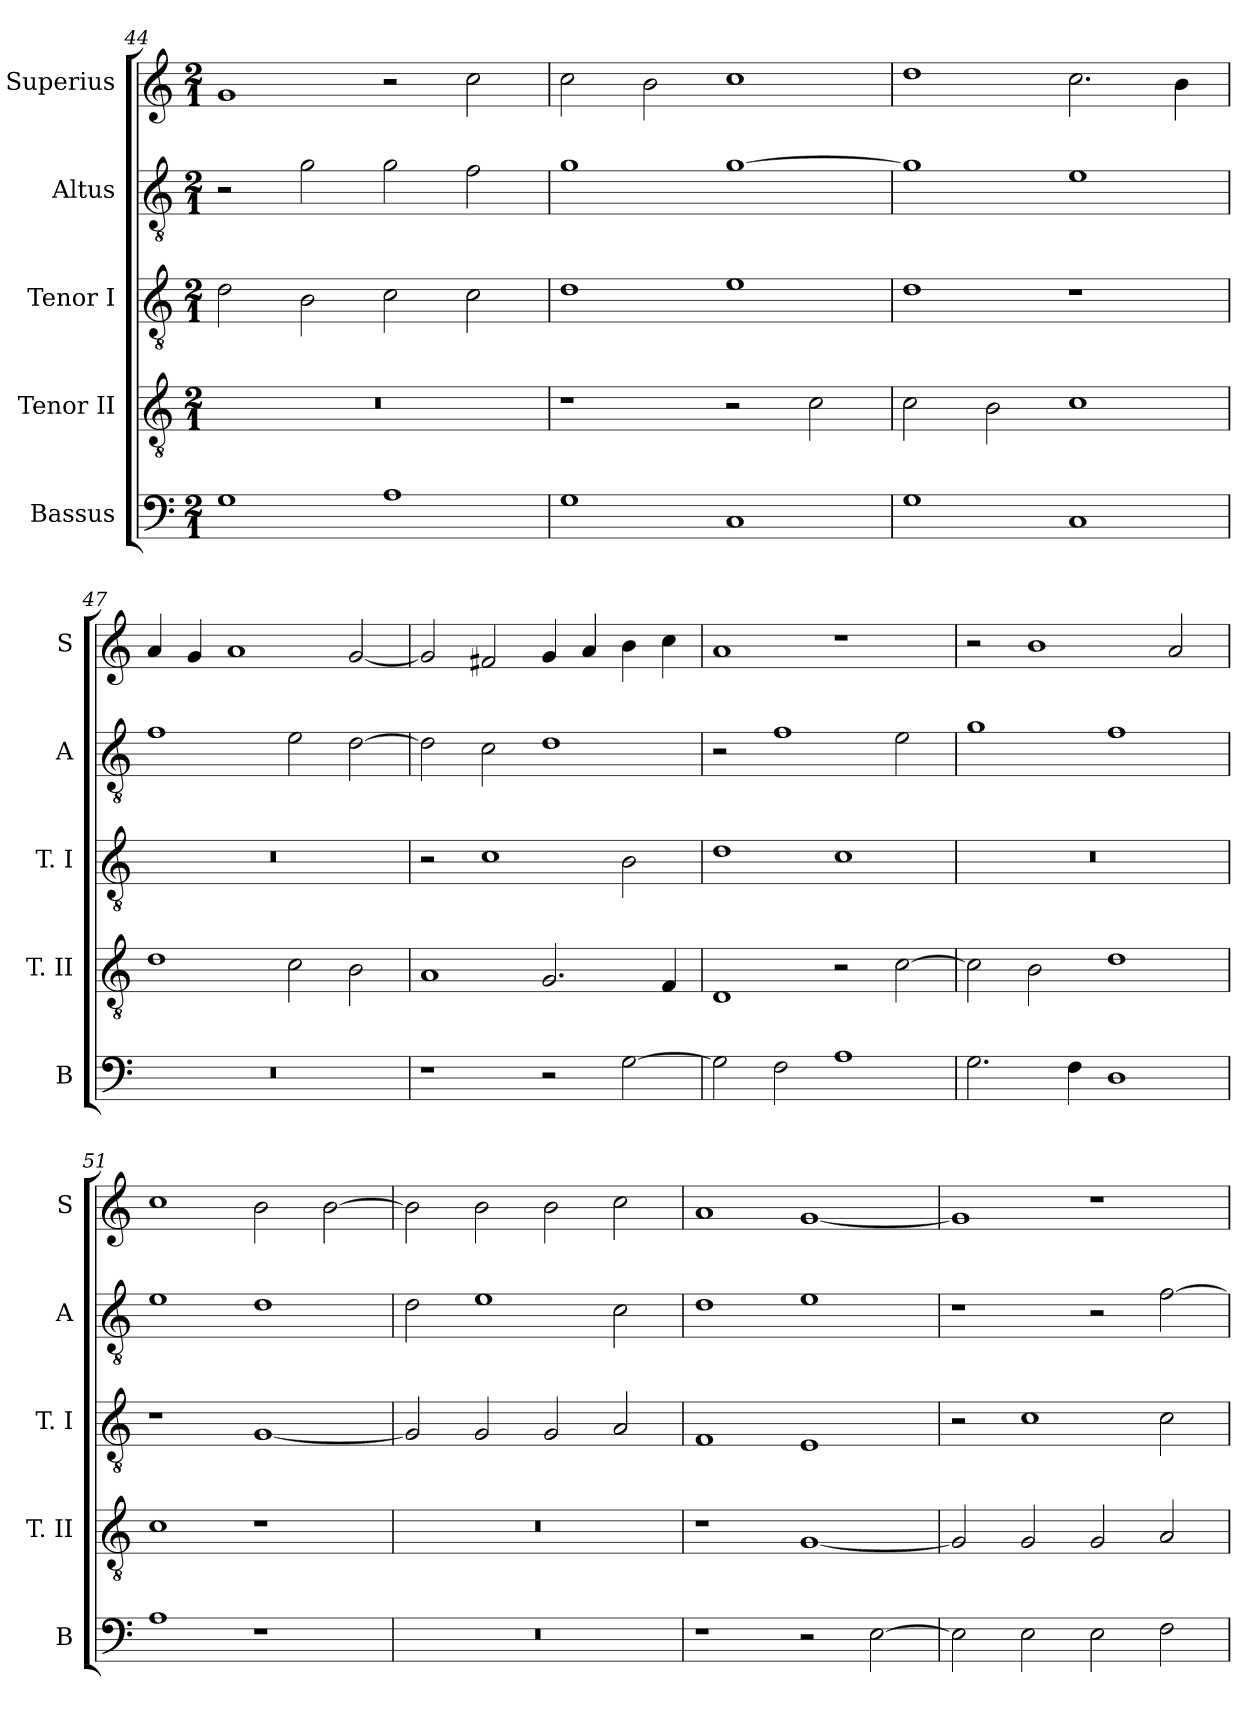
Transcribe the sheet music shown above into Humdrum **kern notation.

**kern	**kern	**kern	**kern	**kern
*part5	*part4	*part3	*part2	*part1
*staff5	*staff4	*staff3	*staff2	*staff1
*I"Bassus	*I"Tenor II	*I"Tenor I	*I"Altus	*I"Superius
*I'B	*I'T. II	*I'T. I	*I'A	*I'S
*clefF4	*clefGv2	*clefGv2	*clefGv2	*clefG2
*k[]	*k[]	*k[]	*k[]	*k[]
*C:	*C:	*C:	*C:	*C:
*M2/1	*M2/1	*M2/1	*M2/1	*M2/1
=44	=44	=44	=44	=44
1G	0r	2d	2r	1g
.	.	2B	2g	.
1A	.	2c	2g	2r
.	.	2c	2f	2cc
=45	=45	=45	=45	=45
1G	1r	1d	1g	2cc
.	.	.	.	2b
1C	2r	1e	[1g	1cc
.	2c	.	.	.
=46	=46	=46	=46	=46
1G	2c	1d	1g]	1dd
.	2B	.	.	.
1C	1c	1r	1e	2.cc
.	.	.	.	4b
=47	=47	=47	=47	=47
0r	1d	0r	1f	4a
.	.	.	.	4g
.	.	.	.	1a
.	2c	.	2e	.
.	2B	.	[2d	[2g
=48	=48	=48	=48	=48
1r	1A	2r	2d]	2g]
.	.	1c	2c	2f#X
2r	2.G	.	1d	4g
.	.	.	.	4a
[2G	.	2B	.	4b
.	4F	.	.	4cc
=49	=49	=49	=49	=49
2G]	1D	1d	2r	1a
2F	.	.	1f	.
1A	2r	1c	.	1r
.	[2c	.	2e	.
=50	=50	=50	=50	=50
2.G	2c]	0r	1g	2r
.	2B	.	.	1b
4F	.	.	.	.
1D	1d	.	1f	.
.	.	.	.	2a
=51	=51	=51	=51	=51
1A	1c	1r	1e	1cc
1r	1r	[1G	1d	2b
.	.	.	.	[2b
=52	=52	=52	=52	=52
0r	0r	2G]	2d	2b]
.	.	2G	1e	2b
.	.	2G	.	2b
.	.	2A	2c	2cc
=53	=53	=53	=53	=53
1r	1r	1F	1d	1a
2r	[1G	1E	1e	[1g
[2E	.	.	.	.
=54	=54	=54	=54	=54
2E]	2G]	2r	1r	1g]
2E	2G	1c	.	.
2E	2G	.	2r	1r
2F	2A	2c	[2f	.
=	=	=	=	=
*-	*-	*-	*-	*-
